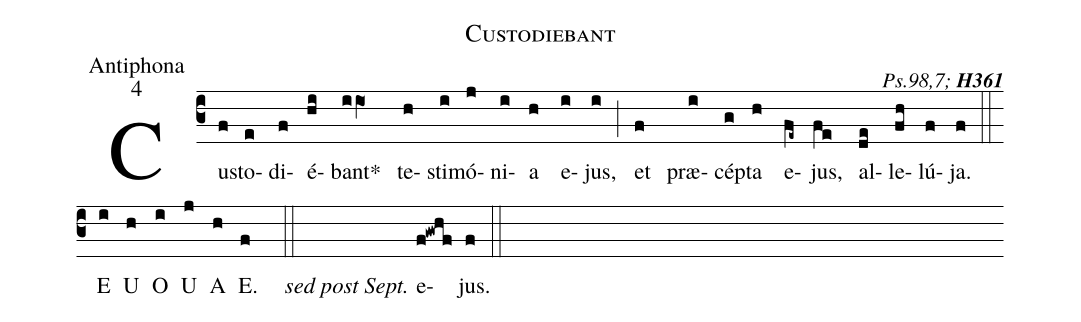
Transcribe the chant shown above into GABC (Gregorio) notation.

name:Custodiebant;
office-part:Antiphona;
mode:4;
commentary:{\itshape\mdseries Ps.98,7;\/} {\bfseries H361};
%%
(c3) Cu(f)sto(e)di(f)é(hi)bant<sp>*</sp>(iiO1) te(h)sti(i)mó(j)ni(i)a(h) e(i)jus,(i) (;)
et(f) præ(i)cé(g)pta(h) e(fe~)jus,(fe) al(de)le(fh)lú(f)ja.(f) (::)
<eu>  E(i) U(h) O(i) U(j) A(h) E.(f) </eu> (::) <i>sed post Sept.</i> {e}(f!gwhf)jus.(f) (::)
